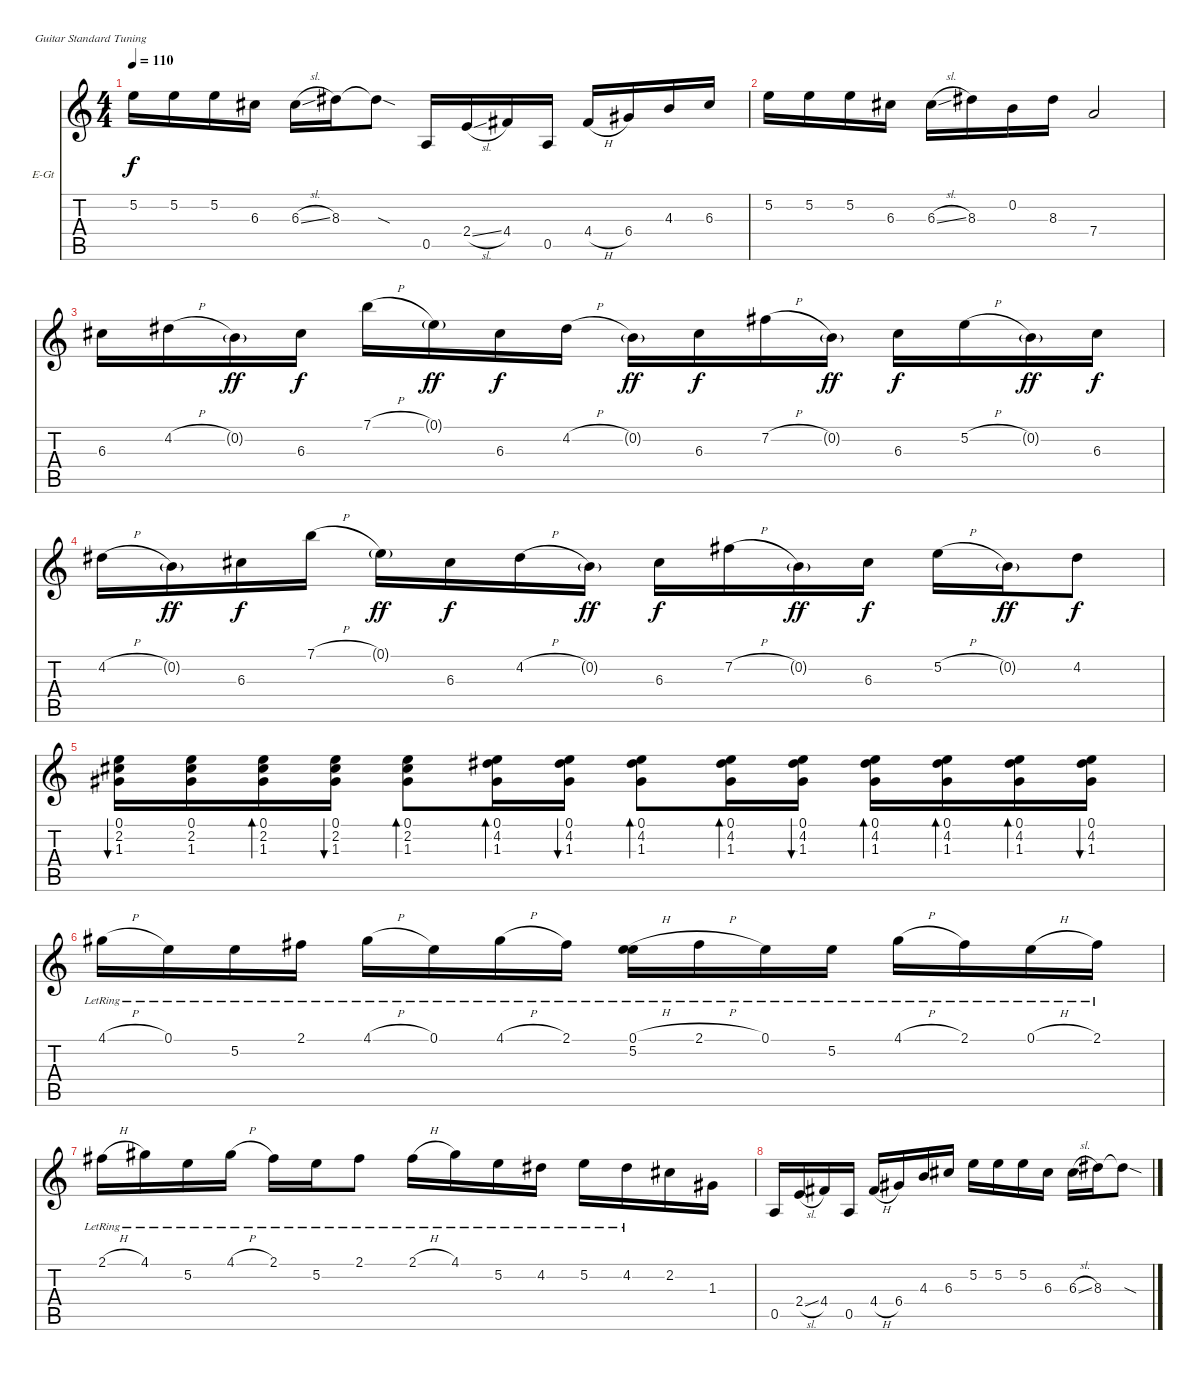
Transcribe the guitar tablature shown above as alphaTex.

\defaultSystemsLayout 4
\bracketExtendMode nobrackets
\firstSystemTrackNameOrientation horizontal
\otherSystemsTrackNameOrientation horizontal
\track ("Гитара" "E-Gt") {instrument electricguitarjazz}
\staff {score tabs}
\tuning (E4 B3 G3 D3 A2 E2)
\ts (4 4)
\tempo 110
\clef g2
\ks c
5.2.16{dy f} 5.2.16 5.2.16 6.3.16 6.3{sl}.16 8.3.16 8.3{sod t}.8 0.5.16 2.4{sl}.16 4.4.16 0.5.16 4.4{h}.16 6.4.16 4.3.16 6.3.16 |
5.2.16 5.2.16 5.2.16 6.3.16 6.3{sl}.16 8.3.16 0.2.16 8.3.16 7.4.2 |
6.3.16 4.2{h}.16 0.2{g}.16{dy ff} 6.3.16{dy f} 7.1{h}.16 0.1{g}.16{dy ff} 6.3.16{dy f} 4.2{h}.16 0.2{g}.16{dy ff} 6.3.16{dy f} 7.2{h}.16 0.2{g}.16{dy ff} 6.3.16{dy f} 5.2{h}.16 0.2{g}.16{dy ff} 6.3.16{dy f} |
4.2{h}.16 0.2{g}.16{dy ff} 6.3.16{dy f} 7.1{h}.16 0.1{g}.16{dy ff} 6.3.16{dy f} 4.2{h}.16 0.2{g}.16{dy ff} 6.3.16{dy f} 7.2{h}.16 0.2{g}.16{dy ff} 6.3.16{dy f} 5.2{h}.16 0.2{g}.16{dy ff} 4.2.8{dy f} |
(0.1 2.2 1.3).16{bu 60} (0.1 2.2 1.3).16 (0.1 2.2 1.3).16{bd 60} (0.1 2.2 1.3).16{bu 60} (0.1 2.2 1.3).8{bd 60} (0.1 4.2 1.3).16{bd 60} (0.1 4.2 1.3).16{bu 60} (0.1 4.2 1.3).8{bd 60} (0.1 4.2 1.3).16{bd 60} (0.1 4.2 1.3).16{bu 60} (0.1 4.2 1.3).16{bd 60} (0.1 4.2 1.3).16{bd 60} (0.1 4.2 1.3).16{bd 60} (0.1 4.2 1.3).16{bu 60} |
4.1{h lr}.16 0.1{lr}.16 5.2{lr}.16 2.1{lr}.16 4.1{h lr}.16 0.1{lr}.16 4.1{h lr}.16 2.1{lr}.16 (0.1{h lr} 5.2{lr}).16 2.1{h lr}.16 0.1{lr}.16 5.2{lr}.16 4.1{h lr}.16 2.1{lr}.16 0.1{h lr}.16 2.1{lr}.16 |
2.1{h lr}.16 4.1{lr}.16 5.2{lr}.16 4.1{h lr}.16 2.1{lr}.16 5.2{lr}.16 2.1{lr}.8 2.1{h lr}.16 4.1{lr}.16 5.2{lr}.16 4.2{lr}.16 5.2{lr}.16 4.2{lr}.16 2.2.16 1.3.16 |
0.5.16 2.4{sl}.16 4.4.16 0.5.16 4.4{h}.16 6.4.16 4.3.16 6.3.16 5.2.16 5.2.16 5.2.16 6.3.16 6.3{sl}.16 8.3.16 8.3{sod t}.8
